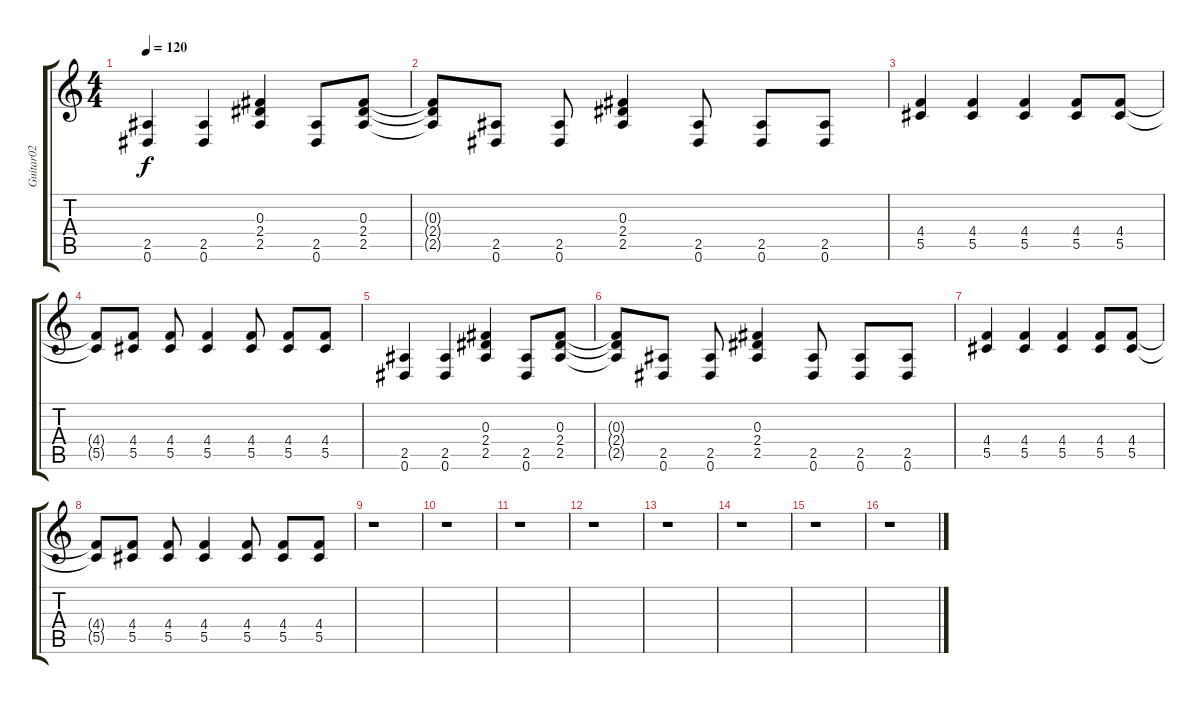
\track ("Guitar02" "Guitar02") {instrument overdrivenguitar}
\staff {score tabs}
\tuning (Eb4 Bb3 Gb3 Db3 Ab2 Eb2) {hide}
\ts (4 4)
\tempo 120
\clef g2
\ks c
(2.5 0.6).4{dy f} (2.5 0.6).4 (0.3 2.4 2.5).4 (2.5 0.6).8 (0.3 2.4 2.5).8 |
(0.3{t} 2.4{t} 2.5{t}).8 (2.5 0.6).8 (2.5 0.6).8 (0.3 2.4 2.5).4 (2.5 0.6).8 (2.5 0.6).8 (2.5 0.6).8 |
(4.4 5.5).4 (4.4 5.5).4 (4.4 5.5).4 (4.4 5.5).8 (4.4 5.5).8 |
(4.4{t} 5.5{t}).8 (4.4 5.5).8 (4.4 5.5).8 (4.4 5.5).4 (4.4 5.5).8 (4.4 5.5).8 (4.4 5.5).8 |
(2.5 0.6).4 (2.5 0.6).4 (0.3 2.4 2.5).4 (2.5 0.6).8 (0.3 2.4 2.5).8 |
(0.3{t} 2.4{t} 2.5{t}).8 (2.5 0.6).8 (2.5 0.6).8 (0.3 2.4 2.5).4 (2.5 0.6).8 (2.5 0.6).8 (2.5 0.6).8 |
(4.4 5.5).4 (4.4 5.5).4 (4.4 5.5).4 (4.4 5.5).8 (4.4 5.5).8 |
(4.4{t} 5.5{t}).8 (4.4 5.5).8 (4.4 5.5).8 (4.4 5.5).4 (4.4 5.5).8 (4.4 5.5).8 (4.4 5.5).8 |
r.1 |
r.1 |
r.1 |
r.1 |
r.1 |
r.1 |
r.1 |
r.1
